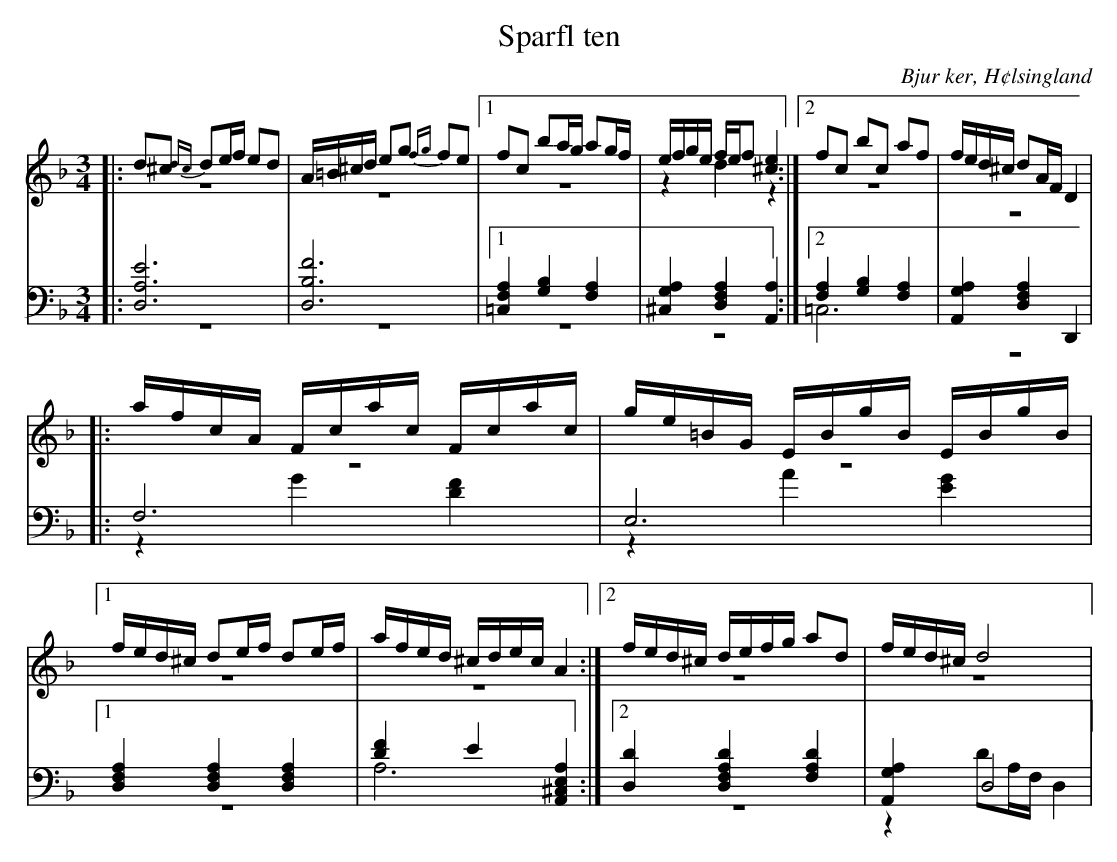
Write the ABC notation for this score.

X:1
T: Sparfl ten
O: Bjur ker, H¢lsingland
M: 3/4
L: 1/8
K: Dm
V:1
V:2 merge
V:3
V:4 merge
V:1
|:d^c {dc}de/f/ ed|A/=B/^c/d/ eg {fg}fe|1 fc ba/g/ ag/f/| e/f/g/e/ f/e/f [^c2e2]:|2 fc bc af|f/e/d/^c/ dA/F/ D2|
|:a/f/c/A/  F/c/a/c/ F/c/a/c/|g/e/=B/G/  E/B/g/B/  E/B/g/B/|1 f/e/d/^c/ de/f/ de/f/|a/f/e/d/ ^c/d/e/c/ A2:|2 f/e/d/^c/ d/e/f/g/ ad|f/e/d/^c/ d4|
V:2
|:z6|z6|1 z6|z2 d2 z2:|2 z6|z6|
|:z6|z6|1 z6|z6:|2 z6|z6|
V:3 clef=bass
|:[D,6A,6E6]|[D,6B,6F6]|1 [=C,2F,2A,2] [G,2B,2] [F,2A,2]|[^C,2G,2A,2] [D,2F,2A,2] [A,,2A,2]:|2 [F,2A,2] [G,2B,2] [F,2A,2]|[A,,2G,2A,2] [D,2F,2A,2] D,,2|
|:F,6|E,6|1 [D,2F,2A,2] [D,2F,2A,2] [D,2F,2A,2]|[D2F2] E2 [A,,2^C,2E,2A,2]:|2 [D,2D2] [D,2F,2A,2D2] [F,2A,2D2]|[A,,2G,2A,2] D,4|
V:4 clef=bass
|:z6|z6|1 z6|z6:|2 =C,6|z6|
|:z2 G2 [D2F2]|z2 A2 [E2G2]|1 z6|A,6:|2 z6|z2 DA,/F,/ D,2|
